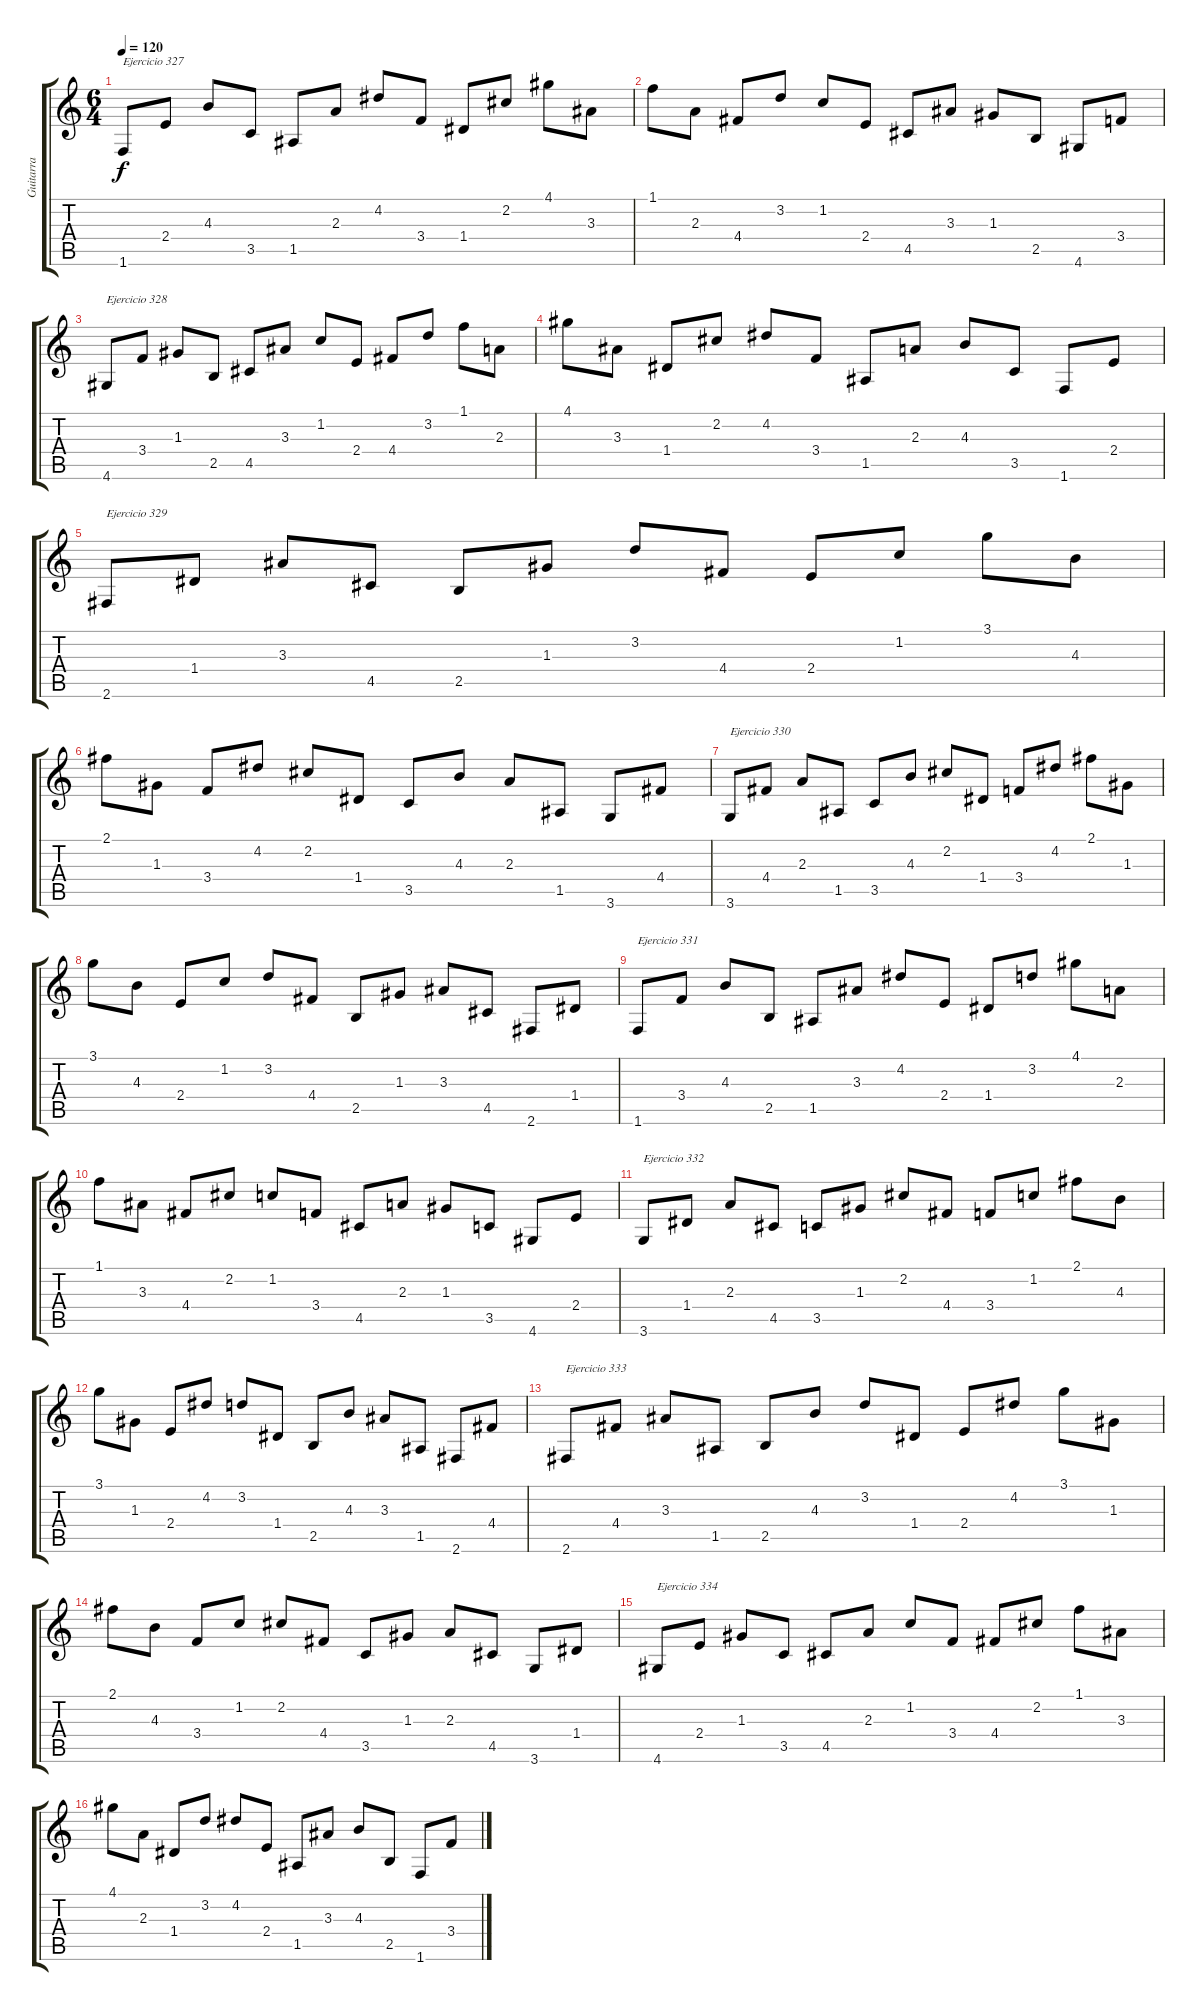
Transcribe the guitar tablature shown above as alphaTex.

\track ("Guitarra " "Guitarra ") {instrument acousticguitarnylon}
\staff {score tabs}
\tuning (E4 B3 G3 D3 A2 E2) {hide}
\ts (6 4)
\tempo 120
\clef g2
\ks c
1.6.8{txt "Ejercicio 327" dy f} 2.4.8 4.3.8 3.5.8 1.5.8 2.3.8 4.2.8 3.4.8 1.4.8 2.2.8 4.1.8 3.3.8 |
1.1.8 2.3.8 4.4.8 3.2.8 1.2.8 2.4.8 4.5.8 3.3.8 1.3.8 2.5.8 4.6.8 3.4.8 |
4.6.8{txt "Ejercicio 328"} 3.4.8 1.3.8 2.5.8 4.5.8 3.3.8 1.2.8 2.4.8 4.4.8 3.2.8 1.1.8 2.3.8 |
4.1.8 3.3.8 1.4.8 2.2.8 4.2.8 3.4.8 1.5.8 2.3.8 4.3.8 3.5.8 1.6.8 2.4.8 |
2.6.8{txt "Ejercicio 329"} 1.4.8 3.3.8 4.5.8 2.5.8 1.3.8 3.2.8 4.4.8 2.4.8 1.2.8 3.1.8 4.3.8 |
2.1.8 1.3.8 3.4.8 4.2.8 2.2.8 1.4.8 3.5.8 4.3.8 2.3.8 1.5.8 3.6.8 4.4.8 |
3.6.8{txt "Ejercicio 330"} 4.4.8 2.3.8 1.5.8 3.5.8 4.3.8 2.2.8 1.4.8 3.4.8 4.2.8 2.1.8 1.3.8 |
3.1.8 4.3.8 2.4.8 1.2.8 3.2.8 4.4.8 2.5.8 1.3.8 3.3.8 4.5.8 2.6.8 1.4.8 |
1.6.8{txt "Ejercicio 331"} 3.4.8 4.3.8 2.5.8 1.5.8 3.3.8 4.2.8 2.4.8 1.4.8 3.2.8 4.1.8 2.3.8 |
1.1.8 3.3.8 4.4.8 2.2.8 1.2.8 3.4.8 4.5.8 2.3.8 1.3.8 3.5.8 4.6.8 2.4.8 |
3.6.8{txt "Ejercicio 332"} 1.4.8 2.3.8 4.5.8 3.5.8 1.3.8 2.2.8 4.4.8 3.4.8 1.2.8 2.1.8 4.3.8 |
3.1.8 1.3.8 2.4.8 4.2.8 3.2.8 1.4.8 2.5.8 4.3.8 3.3.8 1.5.8 2.6.8 4.4.8 |
2.6.8{txt "Ejercicio 333"} 4.4.8 3.3.8 1.5.8 2.5.8 4.3.8 3.2.8 1.4.8 2.4.8 4.2.8 3.1.8 1.3.8 |
2.1.8 4.3.8 3.4.8 1.2.8 2.2.8 4.4.8 3.5.8 1.3.8 2.3.8 4.5.8 3.6.8 1.4.8 |
4.6.8{txt "Ejercicio 334"} 2.4.8 1.3.8 3.5.8 4.5.8 2.3.8 1.2.8 3.4.8 4.4.8 2.2.8 1.1.8 3.3.8 |
4.1.8 2.3.8 1.4.8 3.2.8 4.2.8 2.4.8 1.5.8 3.3.8 4.3.8 2.5.8 1.6.8 3.4.8
